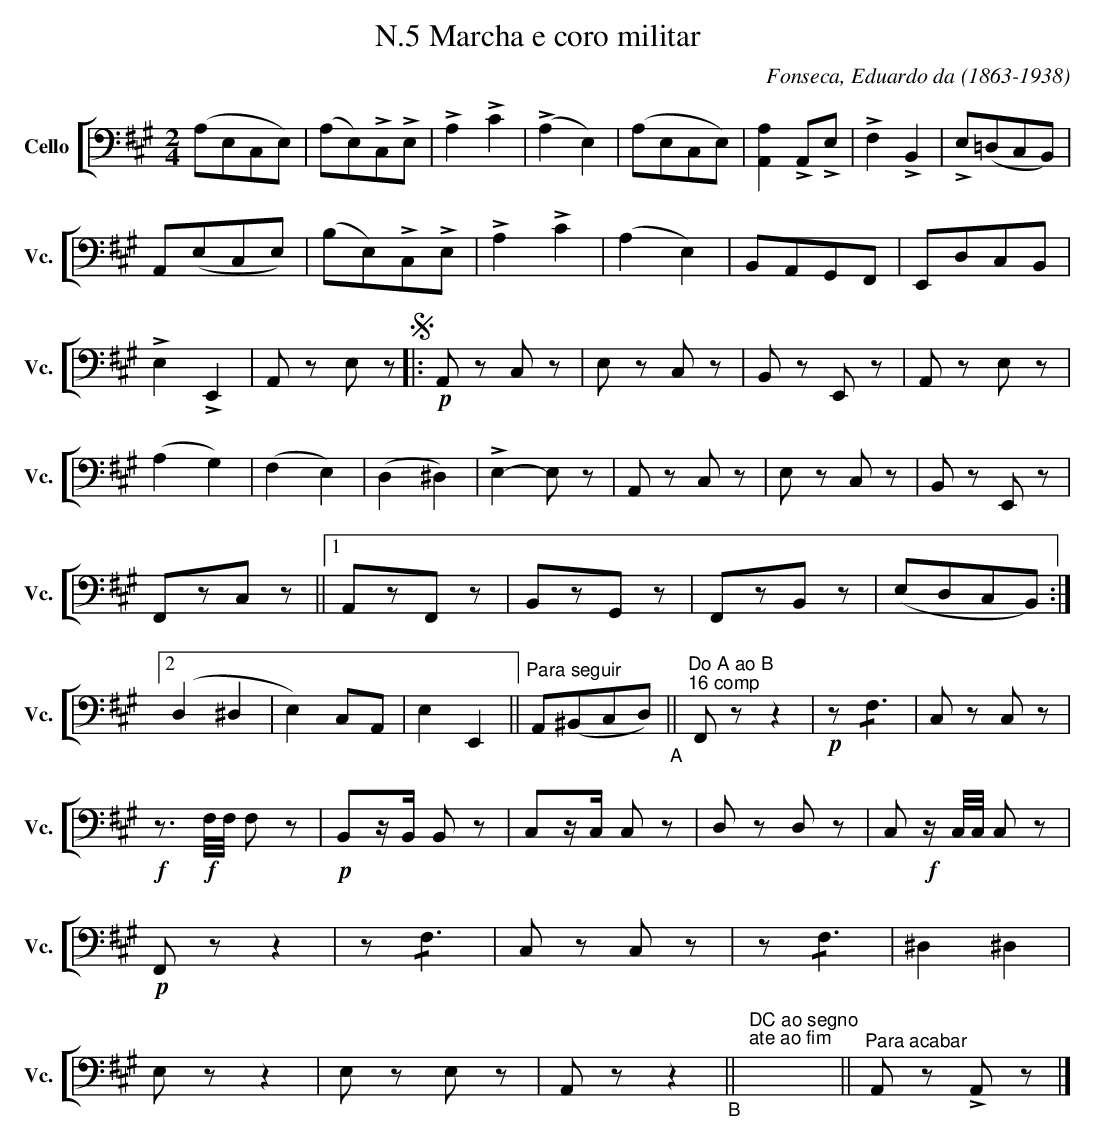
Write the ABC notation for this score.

X:1
T:N.5 Marcha e coro militar
C:Fonseca, Eduardo da (1863-1938)
M:2/4
L:1/8
K:A
V: 5 clef=bass name="Cello" sname="Vc."
%%staves [ 5 ]
   (A,E,C,E,) | (A,E,)!>!C,!>!E, | !>!A,2!>!C2 | (!>!A,2 E,2) | (A,E,C,E,) | \
   [A,A,,]2 !>!A,,!>!E, | !>!F,2!>!B,,2| !>!E,(=D,C,B,,) | A,,(E,C,E,) | \
   (B,E,)!>!C,!>!E,| !>!A,2!>!C2 | (A,2E,2) | B,,A,,G,,F,, | \
   E,,D,C,B,,| !>!E,2!>!E,,2 | A,,z E,z !segno!|: \
   !p!A,,z C,z | E,z C,z | B,,z E,,z | A,,z E,z | (A,2G,2) | (F,2E,2) | (D,2^D,2) | \
   !>!E,2-E,z| A,,z C,z | E,z C,z | B,,z E,,z | F,,zC,z \
   ||1 A,,zF,,z | B,,zG,,z | F,,zB,,z | (E,D,C,B,,) \
   :|2 (D,2^D,2 | E,2)C,A,,| E,2E,,2 || \
   "^Para seguir" [A,,](^B,,C,D,) "_A" || \
   "^Do A ao B""^16 comp" F,,zz2 | !p!z!/![F,]3 | C,z C,z | !f! z3/2!f![F,]//[F,]// [F,]z | \
   !p! [B,,]z/[B,,]/ [B,,]z | [C,]z/[C,]/ [C,]z | D,z D,z | C, !f!z/C,//C,// C,z | \
   !p! [F,,]zz2| z!/![F,]3 | C,z C,z | z!/!F,3 | ^D,2^D,2 | \
    E,zz2| E,z E,z | A,,zz2  "_B" || "DC ao segno" "ate ao fim" X ||"^Para acabar" A,,z !>!A,,z |] \
